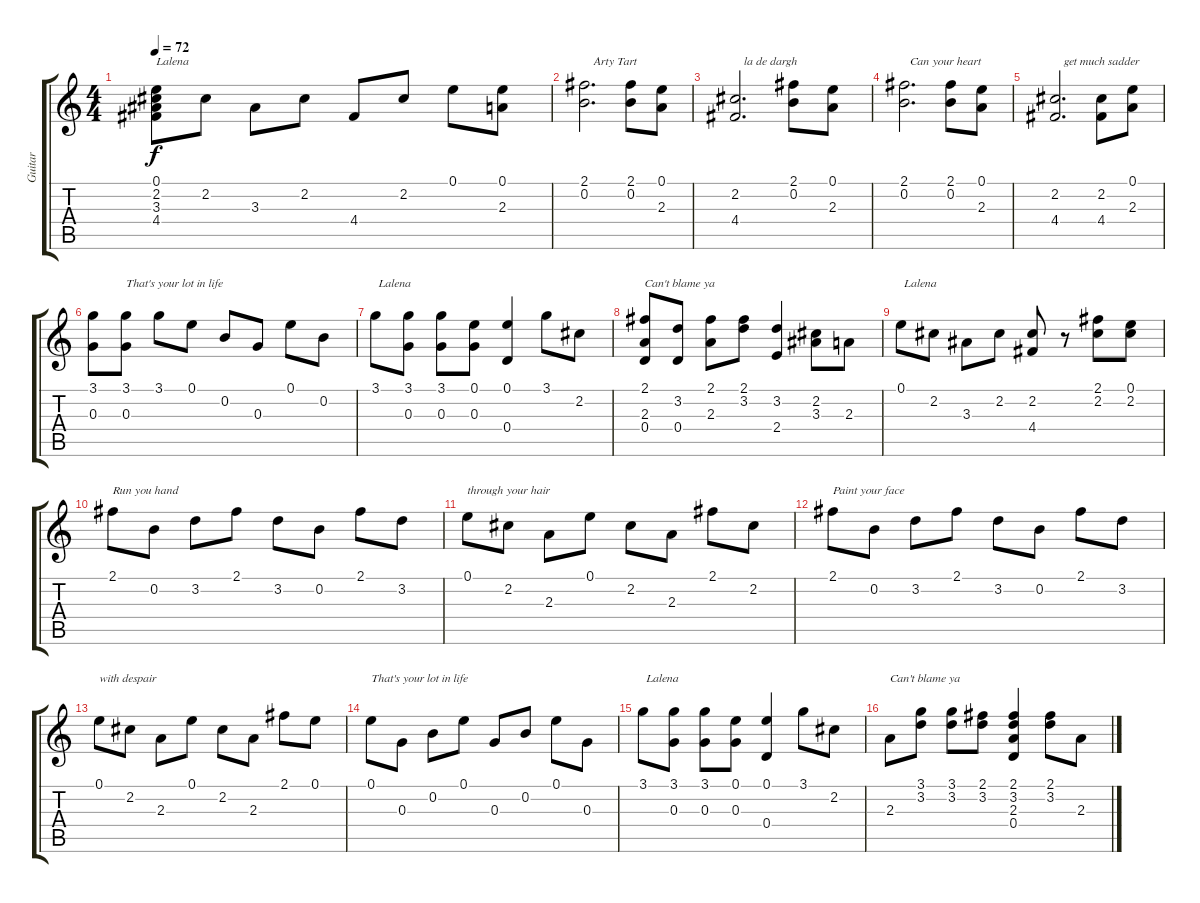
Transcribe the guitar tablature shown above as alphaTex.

\track ("Guitar" "Guitar") {instrument acousticguitarsteel}
\staff {score tabs}
\tuning (E4 B3 G3 D3 A2 E2) {hide}
\ts (4 4)
\tempo 72
\clef g2
\ks c
(0.1 2.2 3.3 4.4).8{txt "Lalena      " dy f} 2.2.8 3.3.8 2.2.8 4.4.8 2.2.8 0.1.8 (0.1 2.3).8 |
(2.1 0.2).2{d txt "   Arty Tart "} (2.1 0.2).8 (0.1 2.3).8 |
(2.2 4.4).2{d txt "   la de dargh"} (2.1 0.2).8 (0.1 2.3).8 |
(2.1 0.2).2{d txt "  Can your heart "} (2.1 0.2).8 (0.1 2.3).8 |
(2.2 4.4).2{d txt "   get much sadder"} (2.2 4.4).8 (0.1 2.3).8 |
(3.1 0.3).8 (3.1 0.3).8{txt "That's your lot in life  "} 3.1.8 0.1.8 0.2.8 0.3.8 0.1.8 0.2.8 |
3.1.8{txt " Lalena    "} (3.1 0.3).8 (3.1 0.3).8 (0.1 0.3).8 (0.1 0.4).4 3.1.8 2.2.8 |
(2.1 2.3 0.4).8{txt "Can't blame ya"} (3.2 0.4).8 (2.1 2.3).8 (2.1 3.2).8 (3.2 2.4).4 (2.2 3.3).8 2.3.8 |
0.1.8{txt " Lalena"} 2.2.8 3.3.8 2.2.8 (2.2 4.4).8 r.8 (2.1 2.2).8 (0.1 2.2).8 |
2.1.8{txt "Run you hand "} 0.2.8 3.2.8 2.1.8 3.2.8 0.2.8 2.1.8 3.2.8 |
0.1.8{txt "through your hair"} 2.2.8 2.3.8 0.1.8 2.2.8 2.3.8 2.1.8 2.2.8 |
2.1.8{txt "Paint your face "} 0.2.8 3.2.8 2.1.8 3.2.8 0.2.8 2.1.8 3.2.8 |
0.1.8{txt "with despair"} 2.2.8 2.3.8 0.1.8 2.2.8 2.3.8 2.1.8 0.1.8 |
0.1.8{txt "That's your lot in life   "} 0.3.8 0.2.8 0.1.8 0.3.8 0.2.8 0.1.8 0.3.8 |
3.1.8{txt " Lalena    "} (3.1 0.3).8 (3.1 0.3).8 (0.1 0.3).8 (0.1 0.4).4 3.1.8 2.2.8 |
2.3.8{txt "Can't blame ya"} (3.1 3.2).8 (3.1 3.2).8 (2.1 3.2).8 (2.1 3.2 2.3 0.4).4 (2.1 3.2).8 2.3.8
